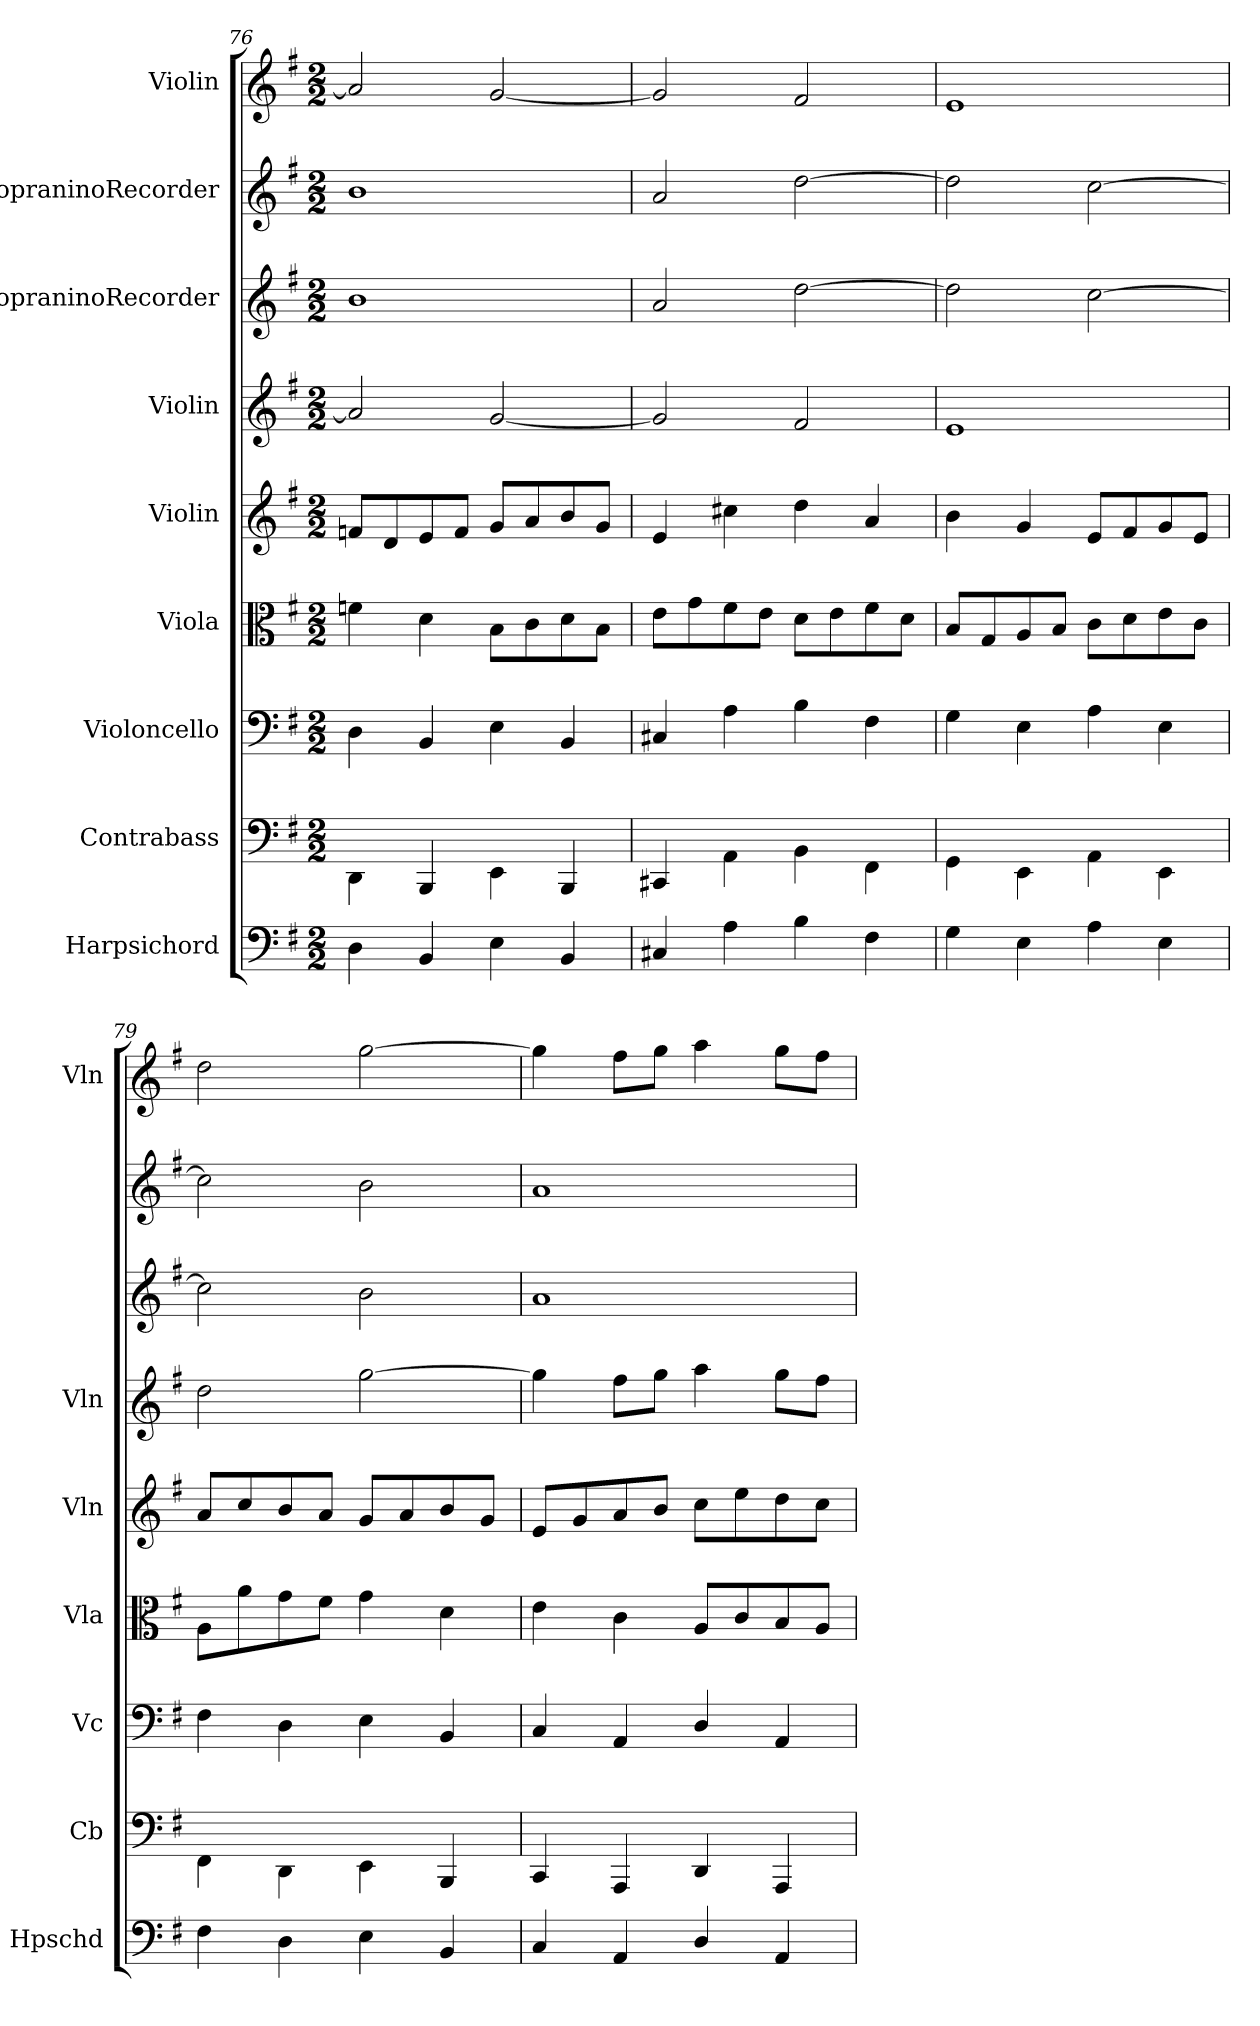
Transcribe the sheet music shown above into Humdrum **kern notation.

**kern	**kern	**kern	**kern	**kern	**kern	**kern	**kern	**kern
*part9	*part8	*part7	*part6	*part5	*part4	*part3	*part2	*part1
*staff9	*staff8	*staff7	*staff6	*staff5	*staff4	*staff3	*staff2	*staff1
*I"Harpsichord	*I"Contrabass	*I"Violoncello	*I"Viola	*I"Violin	*I"Violin	*I"SopraninoRecorder	*I"SopraninoRecorder	*I"Violin
*I'Hpschd	*I'Cb	*I'Vc	*I'Vla	*I'Vln	*I'Vln	*	*	*I'Vln
*clefF4	*clefF4	*clefF4	*clefC3	*clefG2	*clefG2	*clefG2	*clefG2	*clefG2
*k[f#]	*k[f#]	*k[f#]	*k[f#]	*k[f#]	*k[f#]	*k[f#]	*k[f#]	*k[f#]
*G:	*G:	*G:	*G:	*G:	*G:	*G:	*G:	*G:
*M2/2	*M2/2	*M2/2	*M2/2	*M2/2	*M2/2	*M2/2	*M2/2	*M2/2
=76	=76	=76	=76	=76	=76	=76	=76	=76
4D\	4DD\	4D\	4fn\	8fn/L	2a/]	1b\	1b\	2a/]
.	.	.	.	8d/	.	.	.	.
4BB/	4BBB/	4BB/	4d\	8e/	.	.	.	.
.	.	.	.	8f/J	.	.	.	.
4E\	4EE\	4E\	8B\L	8g/L	[2g/	.	.	[2g/
.	.	.	8c\	8a/	.	.	.	.
4BB/	4BBB/	4BB/	8d\	8b/	.	.	.	.
.	.	.	8B\J	8g/J	.	.	.	.
=77	=77	=77	=77	=77	=77	=77	=77	=77
4C#X/	4CC#X/	4C#X/	8e\L	4e/	2g/]	2a/	2a/	2g/]
.	.	.	8g\	.	.	.	.	.
4A\	4AA\	4A\	8f#\	4cc#X\	.	.	.	.
.	.	.	8e\J	.	.	.	.	.
4B\	4BB\	4B\	8d\L	4dd\	2f#/	[2dd\	[2dd\	2f#/
.	.	.	8e\	.	.	.	.	.
4F#\	4FF#\	4F#\	8f#\	4a/	.	.	.	.
.	.	.	8d\J	.	.	.	.	.
=78	=78	=78	=78	=78	=78	=78	=78	=78
4G\	4GG\	4G\	8B/L	4b\	1e/	2dd\]	2dd\]	1e/
.	.	.	8G/	.	.	.	.	.
4E\	4EE\	4E\	8A/	4g/	.	.	.	.
.	.	.	8B/J	.	.	.	.	.
4A\	4AA\	4A\	8c\L	8e/L	.	[2cc\	[2cc\	.
.	.	.	8d\	8f#/	.	.	.	.
4E\	4EE\	4E\	8e\	8g/	.	.	.	.
.	.	.	8c\J	8e/J	.	.	.	.
=79	=79	=79	=79	=79	=79	=79	=79	=79
4F#\	4FF#\	4F#\	8A\L	8a/L	2dd\	2cc\]	2cc\]	2dd\
.	.	.	8a\	8cc/	.	.	.	.
4D\	4DD\	4D\	8g\	8b/	.	.	.	.
.	.	.	8f#\J	8a/J	.	.	.	.
4E\	4EE\	4E\	4g\	8g/L	[2gg\	2b\	2b\	[2gg\
.	.	.	.	8a/	.	.	.	.
4BB/	4BBB/	4BB/	4d\	8b/	.	.	.	.
.	.	.	.	8g/J	.	.	.	.
=80	=80	=80	=80	=80	=80	=80	=80	=80
4C/	4CC/	4C/	4e\	8e/L	4gg\]	1a/	1a/	4gg\]
.	.	.	.	8g/	.	.	.	.
4AA/	4AAA/	4AA/	4c\	8a/	8ff#\L	.	.	8ff#\L
.	.	.	.	8b/J	8gg\J	.	.	8gg\J
4D/	4DD/	4D/	8A/L	8cc\L	4aa\	.	.	4aa\
.	.	.	8c/	8ee\	.	.	.	.
4AA/	4AAA/	4AA/	8B/	8dd\	8gg\L	.	.	8gg\L
.	.	.	8A/J	8cc\J	8ff#\J	.	.	8ff#\J
=	=	=	=	=	=	=	=	=
*-	*-	*-	*-	*-	*-	*-	*-	*-
